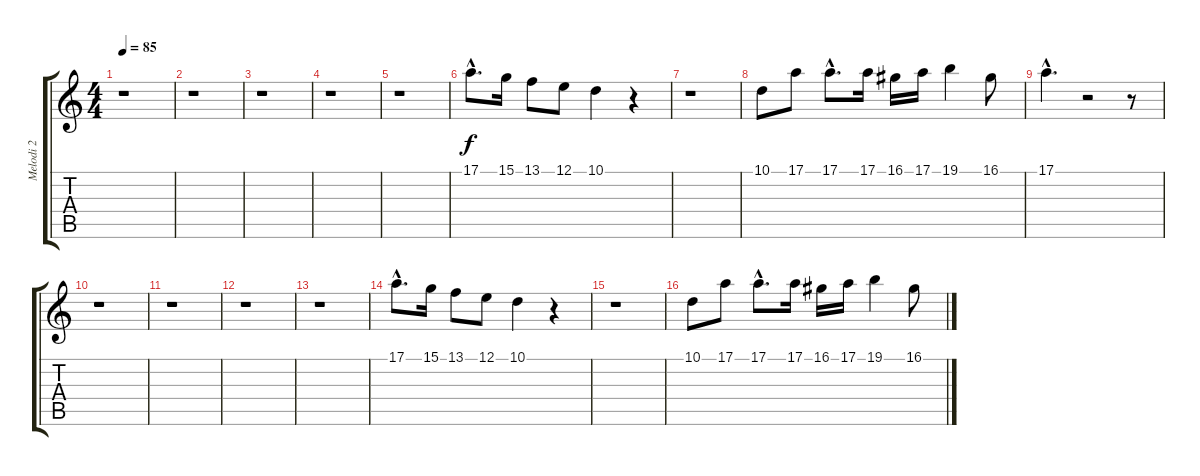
\track ("Melodi 2" "Melodi 2") {instrument choiraahs}
\staff {score tabs}
\tuning (E4 B3 G3 D3 A2 E2) {hide}
\ts (4 4)
\tempo 85
\clef g2
\ks c
r.1{dy f} |
r.1 |
r.1 |
r.1 |
r.1 |
17.1{hac}.8{d} 15.1.16 13.1.8 12.1.8 10.1.4 r.4 |
r.1 |
10.1.8 17.1.8 17.1{hac}.8{d} 17.1.16 16.1.16 17.1.16 19.1.4 16.1.8 |
17.1{hac}.4{d} r.2 r.8 |
r.1 |
r.1 |
r.1 |
r.1 |
17.1{hac}.8{d} 15.1.16 13.1.8 12.1.8 10.1.4 r.4 |
r.1 |
10.1.8 17.1.8 17.1{hac}.8{d} 17.1.16 16.1.16 17.1.16 19.1.4 16.1.8
